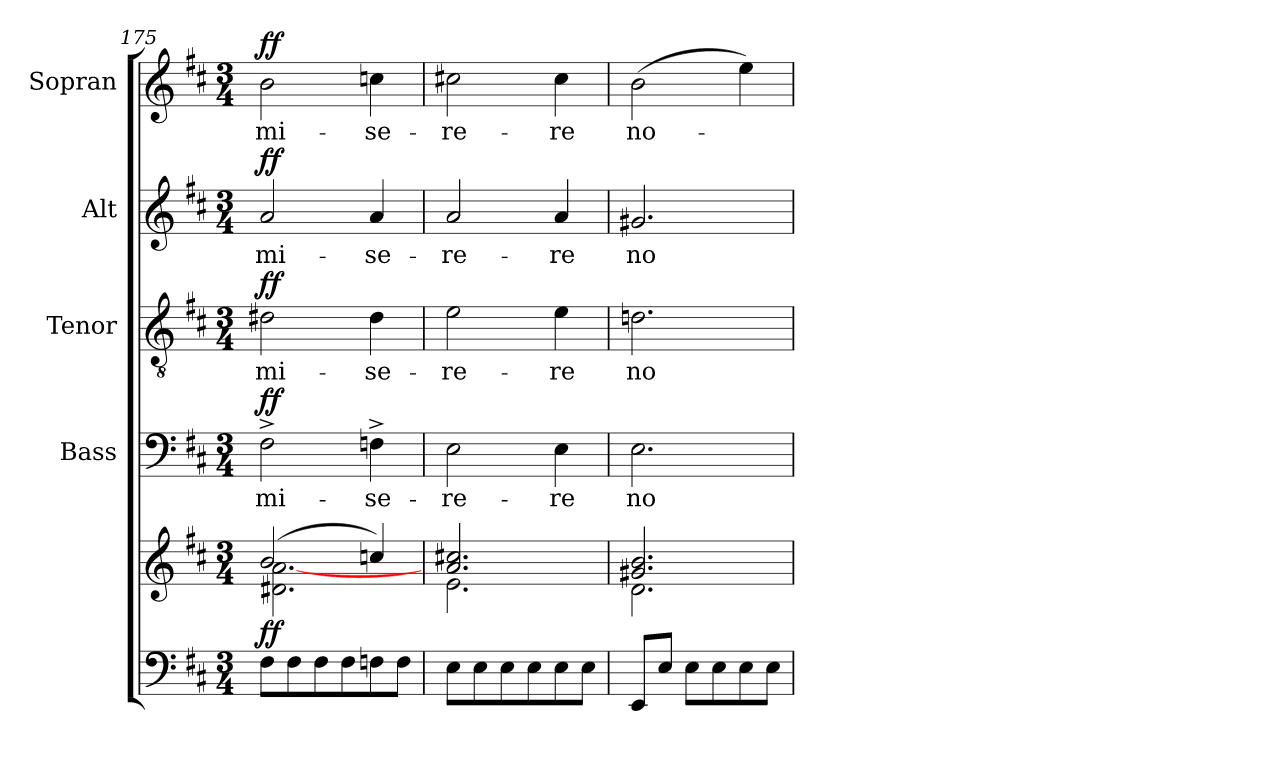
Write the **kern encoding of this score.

**kern	**kern	**dynam	**kern	**text	**dynam	**kern	**text	**dynam	**kern	**text	**dynam	**kern	**text	**dynam
*part5	*part5	*part5	*part4	*part4	*part4	*part3	*part3	*part3	*part2	*part2	*part2	*part1	*part1	*part1
*staff6	*staff5	*staff5/6	*staff4	*staff4	*staff4	*staff3	*staff3	*staff3	*staff2	*staff2	*staff2	*staff1	*staff1	*staff1
*	*	*	*I"Bass	*	*	*I"Tenor	*	*	*I"Alt	*	*	*I"Sopran	*	*
*	*	*	*I'B.	*	*	*I'T.	*	*	*I'A.	*	*	*I'S.	*	*
*clefF4	*clefG2	*	*clefF4	*	*	*clefGv2	*	*	*clefG2	*	*	*clefG2	*	*
*k[f#c#]	*k[f#c#]	*	*k[f#c#]	*	*	*k[f#c#]	*	*	*k[f#c#]	*	*	*k[f#c#]	*	*
*D:	*D:	*	*D:	*	*	*D:	*	*	*D:	*	*	*D:	*	*
*M3/4	*M3/4	*	*M3/4	*	*	*M3/4	*	*	*M3/4	*	*	*M3/4	*	*
=175	=175	=175	=175	=175	=175	=175	=175	=175	=175	=175	=175	=175	=175	=175
*	*^	*	*	*	*	*	*	*	*	*	*	*	*	*
!	!	!	!LO:DY:b	!	!LO:LY:b	!LO:DY:a	!	!LO:LY:b	!LO:DY:a	!	!LO:LY:b	!LO:DY:a	!	!LO:LY:b	!LO:DY:a
8F#\L	(2b/	2.d#X\ [<2.a\	ff	2F#^>\	mi-	ff	2d#X\	mi-	ff	2a/	mi-	ff	2b\	mi-	ff
8F#\	.	.	.	.	.	.	.	.	.	.	.	.	.	.	.
8F#\	.	.	.	.	.	.	.	.	.	.	.	.	.	.	.
8F#\	.	.	.	.	.	.	.	.	.	.	.	.	.	.	.
!	!	!	!	!	!LO:LY:b	!	!	!LO:LY:b	!	!	!LO:LY:b	!	!	!LO:LY:b	!
8Fn\	4ccn/)	.	.	4Fn^>\	-se-	.	4d#\	-se-	.	4a/	-se-	.	4ccn\	-se-	.
8F\J	.	.	.	.	.	.	.	.	.	.	.	.	.	.	.
=176	=176	=176	=176	=176	=176	=176	=176	=176	=176	=176	=176	=176	=176	=176	=176
!	!	!	!	!	!LO:LY:b	!	!	!LO:LY:b	!	!	!LO:LY:b	!	!	!LO:LY:b	!
8E\L	2.a/ 2.cc#X/	2.e\	.	2E\	-re-	.	2e\	-re-	.	2a/	-re-	.	2cc#X\	-re-	.
8E\	.	.	.	.	.	.	.	.	.	.	.	.	.	.	.
8E\	.	.	.	.	.	.	.	.	.	.	.	.	.	.	.
8E\	.	.	.	.	.	.	.	.	.	.	.	.	.	.	.
!	!	!	!	!	!LO:LY:b	!	!	!LO:LY:b	!	!	!LO:LY:b	!	!	!LO:LY:b	!
8E\	.	.	.	4E\	-re	.	4e\	-re	.	4a/	-re	.	4cc#\	-re	.
8E\J	.	.	.	.	.	.	.	.	.	.	.	.	.	.	.
!!LO:PB:g=z
=177	=177	=177	=177	=177	=177	=177	=177	=177	=177	=177	=177	=177	=177	=177	=177
!	!	!	!	!	!LO:LY:b	!	!	!LO:LY:b	!	!	!LO:LY:b	!	!	!LO:LY:b	!
8EE/L	2.g#X/ 2.b/	2.d\	.	2.E\	no-	.	2.dn\	no-	.	2.g#X/	no-	.	(>2b\	no-	.
8E/J	.	.	.	.	.	.	.	.	.	.	.	.	.	.	.
8E\L	.	.	.	.	.	.	.	.	.	.	.	.	.	.	.
8E\	.	.	.	.	.	.	.	.	.	.	.	.	.	.	.
8E\	.	.	.	.	.	.	.	.	.	.	.	.	4ee\)	.	.
8E\J	.	.	.	.	.	.	.	.	.	.	.	.	.	.	.
*	*v	*v	*	*	*	*	*	*	*	*	*	*	*	*	*
=	=	=	=	=	=	=	=	=	=	=	=	=	=	=
*-	*-	*-	*-	*-	*-	*-	*-	*-	*-	*-	*-	*-	*-	*-
